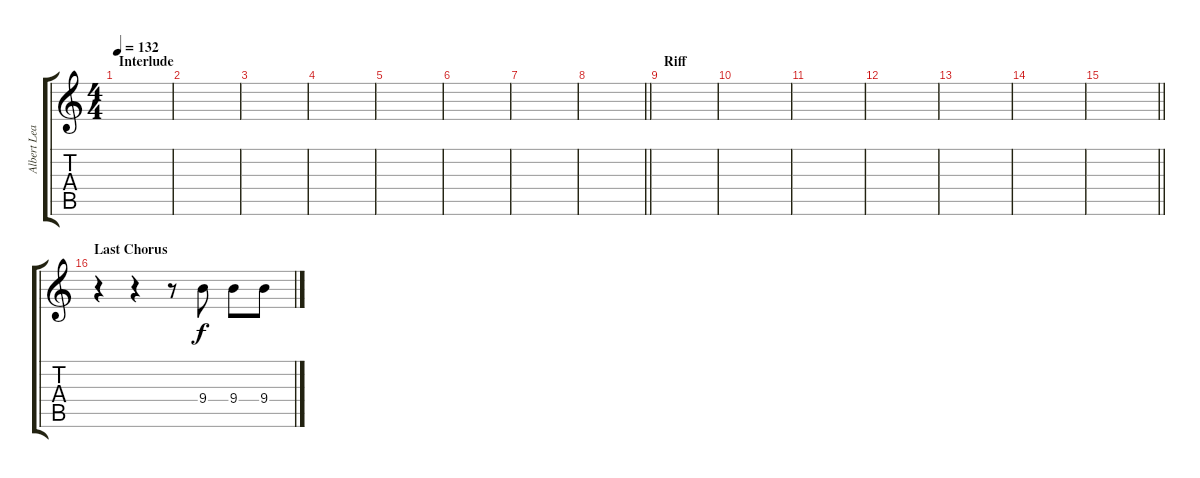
\track ("Albert Lead" "Albert Lea") {instrument overdrivenguitar}
\staff {score tabs}
\tuning (E4 B3 G3 D3 A2 E2) {hide}
\ts (4 4)
\section ("" "Interlude")
\tempo 132
\clef g2
\ks c
|
|
|
|
|
|
|
\barLineRight lightlight
|
\section ("" "Riff")
|
|
|
|
|
|
\barLineRight lightlight
|
\section ("" "Last Chorus")
r.4 r.4 r.8 9.4.8 9.4.8 9.4.8
